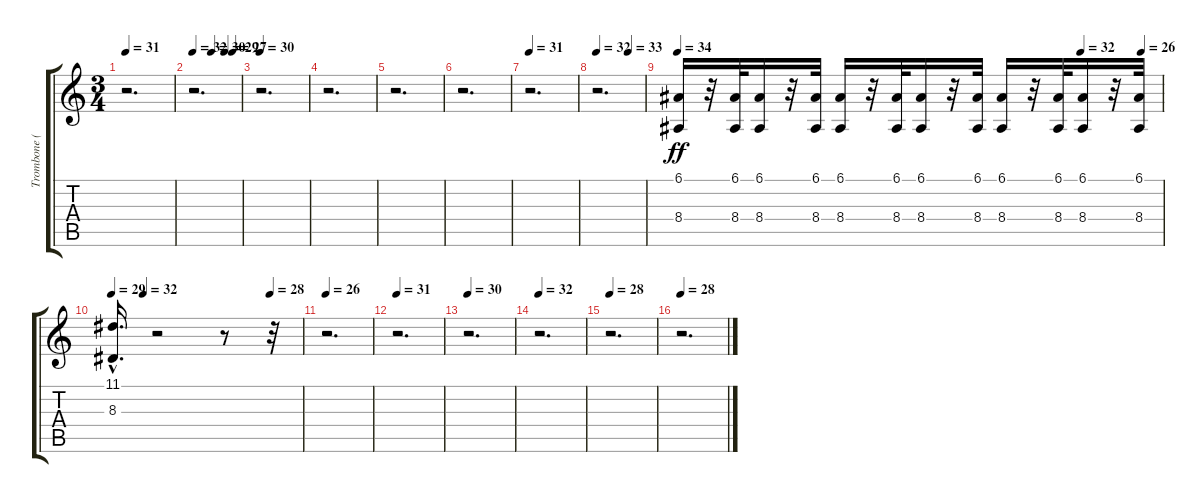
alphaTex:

\track ("Trombone (x2)" "Trombone (") {instrument trombone}
\staff {score tabs}
\tuning (E4 B3 G3 D3 A2 E2) {hide}
\ts (3 4)
\tempo 31
\clef g2
\ks c
r.2{d dy ff} |
\tempo 32
\tempo (30 0.3888888888888889)
\tempo (29 0.6666666666666666)
\tempo (27 0.8333333333333334)
r.2{d} |
\tempo 30
r.2{d} |
r.2{d} |
r.2{d} |
r.2{d} |
\tempo 31
r.2{d} |
\tempo 32
\tempo (33 0.6666666666666666)
r.2{d} |
\tempo 34
\tempo (32 0.8333333333333334)
\tempo (26 0.9583333333333334)
(6.1 8.4).16 r.32 (6.1 8.4).32 (6.1 8.4).16 r.32 (6.1 8.4).32 (6.1 8.4).16 r.32 (6.1 8.4).32 (6.1 8.4).16 r.32 (6.1 8.4).32 (6.1 8.4).16 r.32 (6.1 8.4).32 (6.1 8.4).16 r.32 (6.1 8.4).32 |
\tempo 29
\tempo (32 0.16666666666666666)
\tempo (28 0.8333333333333334)
(11.1{hac} 8.3{hac}).16{d} r.2 r.8 r.32 |
\tempo 26
r.2{d} |
\tempo 31
r.2{d} |
\tempo 30
r.2{d} |
\tempo 32
r.2{d} |
\tempo 28
r.2{d} |
\tempo 28
r.2{d}
